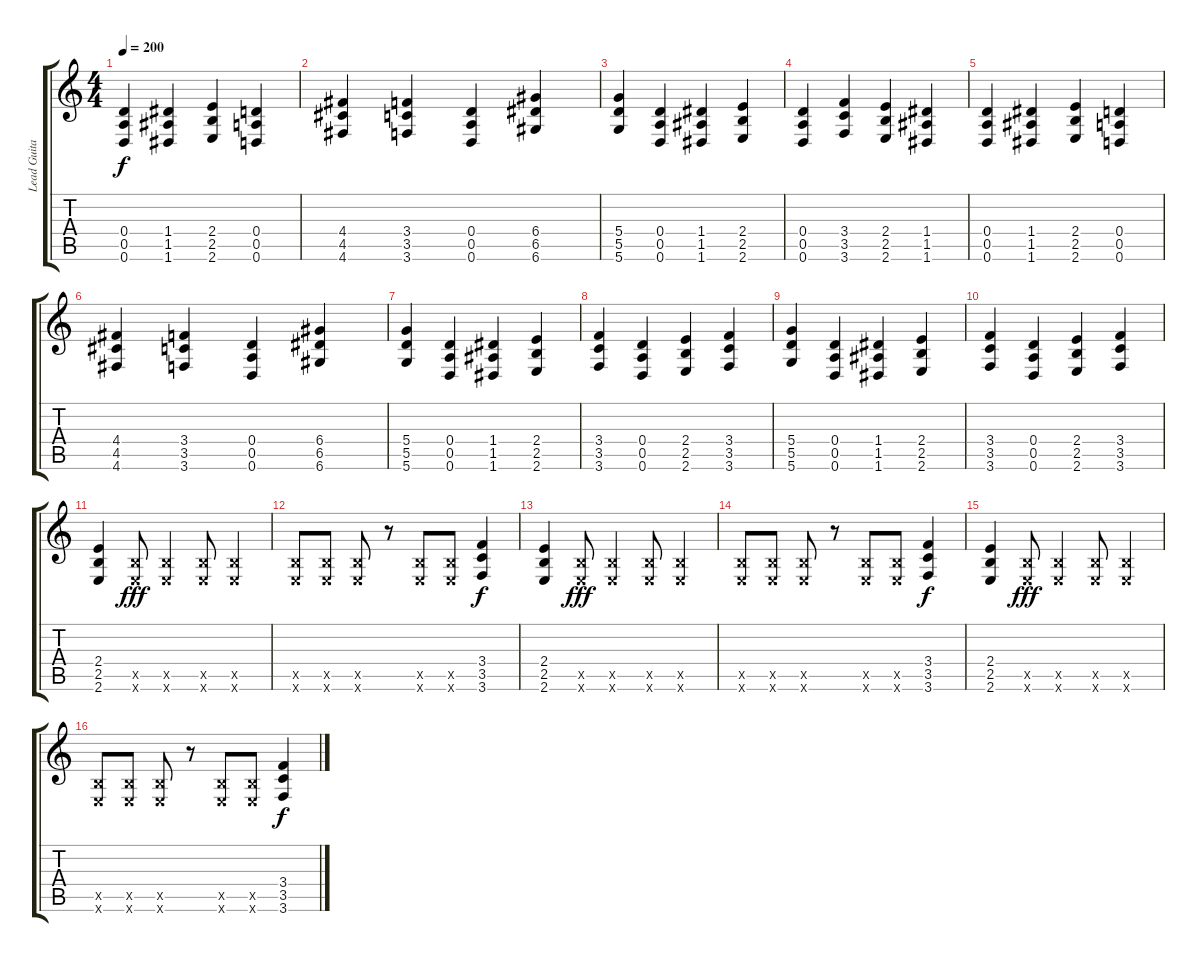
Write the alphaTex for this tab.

\track ("Lead Guitar" "Lead Guita") {instrument electricguitarclean}
\staff {score tabs}
\tuning (E4 B3 G3 D3 A2 D2) {hide}
\ts (4 4)
\tempo 200
\clef g2
\ks c
(0.4 0.5 0.6).4{dy f} (1.4 1.5 1.6).4 (2.4 2.5 2.6).4 (0.4 0.5 0.6).4 |
(4.4 4.5 4.6).4 (3.4 3.5 3.6).4 (0.4 0.5 0.6).4 (6.4 6.5 6.6).4 |
(5.4 5.5 5.6).4 (0.4 0.5 0.6).4 (1.4 1.5 1.6).4 (2.4 2.5 2.6).4 |
(0.4 0.5 0.6).4 (3.4 3.5 3.6).4 (2.4 2.5 2.6).4 (1.4 1.5 1.6).4 |
(0.4 0.5 0.6).4 (1.4 1.5 1.6).4 (2.4 2.5 2.6).4 (0.4 0.5 0.6).4 |
(4.4 4.5 4.6).4 (3.4 3.5 3.6).4 (0.4 0.5 0.6).4 (6.4 6.5 6.6).4 |
(5.4 5.5 5.6).4 (0.4 0.5 0.6).4 (1.4 1.5 1.6).4 (2.4 2.5 2.6).4 |
(3.4 3.5 3.6).4 (0.4 0.5 0.6).4 (2.4 2.5 2.6).4 (3.4 3.5 3.6).4 |
(5.4 5.5 5.6).4 (0.4 0.5 0.6).4 (1.4 1.5 1.6).4 (2.4 2.5 2.6).4 |
(3.4 3.5 3.6).4 (0.4 0.5 0.6).4 (2.4 2.5 2.6).4 (3.4 3.5 3.6).4 |
(2.4 2.5 2.6).4 (2.5{x} 2.6{x}).8{dy fff} (2.5{x} 2.6{x}).4 (2.5{x} 2.6{x}).8 (2.5{x} 2.6{x}).4 |
(2.5{x} 2.6{x}).8 (2.5{x} 2.6{x}).8 (2.5{x} 2.6{x}).8 r.8 (2.5{x} 2.6{x}).8 (2.5{x} 2.6{x}).8 (3.4 3.5 3.6).4{dy f} |
(2.4 2.5 2.6).4 (2.5{x} 2.6{x}).8{dy fff} (2.5{x} 2.6{x}).4 (2.5{x} 2.6{x}).8 (2.5{x} 2.6{x}).4 |
(2.5{x} 2.6{x}).8 (2.5{x} 2.6{x}).8 (2.5{x} 2.6{x}).8 r.8 (2.5{x} 2.6{x}).8 (2.5{x} 2.6{x}).8 (3.4 3.5 3.6).4{dy f} |
(2.4 2.5 2.6).4 (2.5{x} 2.6{x}).8{dy fff} (2.5{x} 2.6{x}).4 (2.5{x} 2.6{x}).8 (2.5{x} 2.6{x}).4 |
(2.5{x} 2.6{x}).8 (2.5{x} 2.6{x}).8 (2.5{x} 2.6{x}).8 r.8 (2.5{x} 2.6{x}).8 (2.5{x} 2.6{x}).8 (3.4 3.5 3.6).4{dy f}
